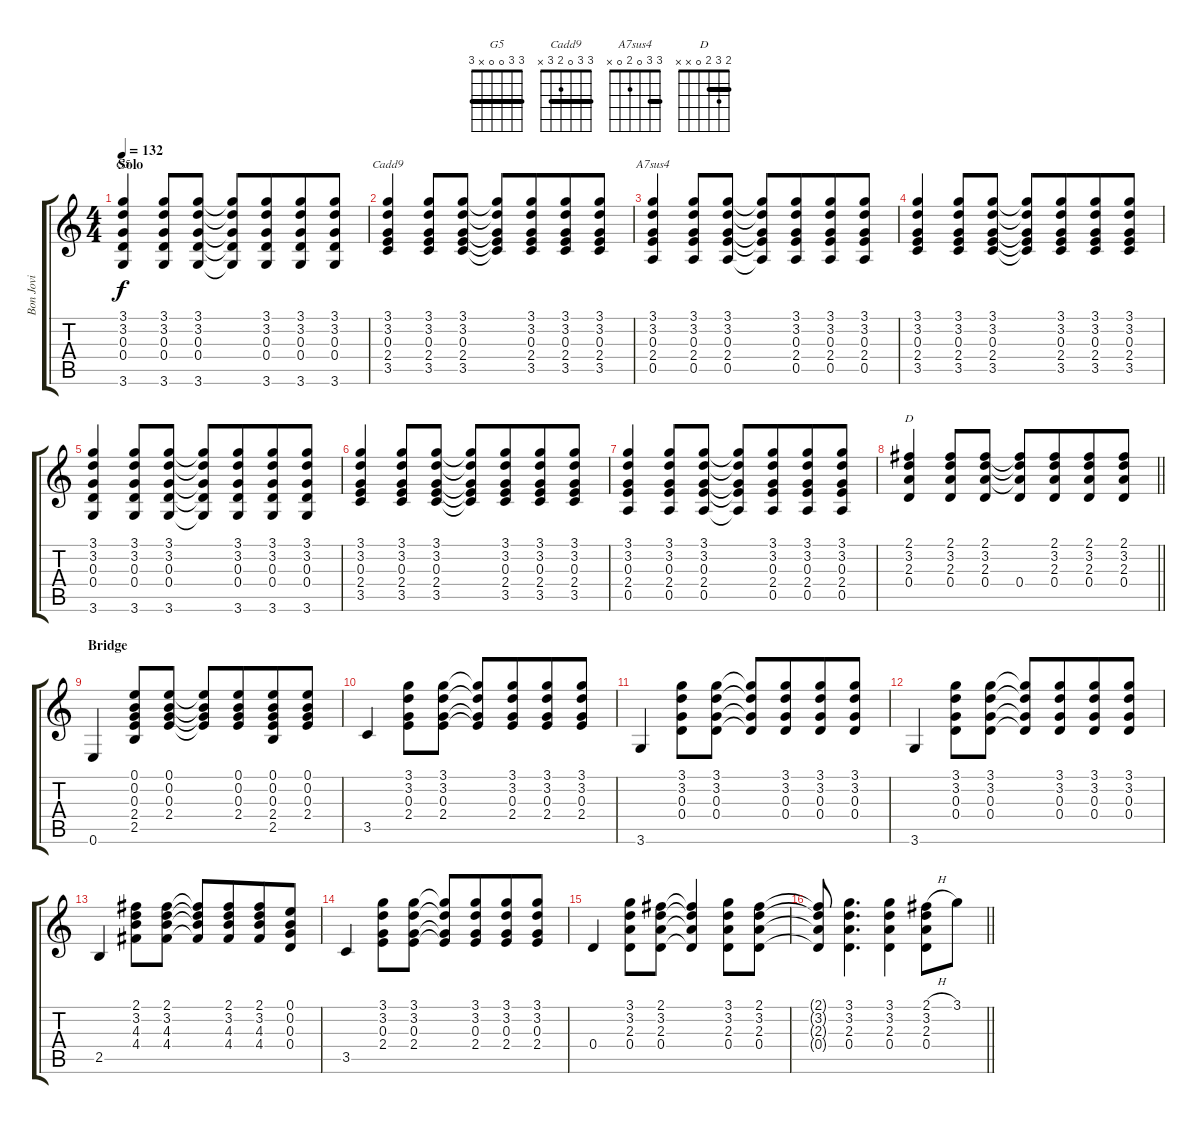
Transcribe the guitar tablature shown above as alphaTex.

\track ("Bon Jovi" "Bon Jovi") {instrument acousticguitarsteel}
\staff {score tabs}
\tuning (E4 B3 G3 D3 A2 E2) {hide}
\chord ("G5" 3 3 0 0 x 3) {barre 3}
\chord ("Cadd9" 3 3 0 2 3 x) {barre 3}
\chord ("A7sus4" 3 3 0 2 0 x) {barre 3}
\chord ("D" 2 3 2 0 x x) {barre 2}
\ts (4 4)
\section ("" "Solo")
\tempo 132
\clef g2
\ks c
(3.1 3.2 0.3 0.4 3.6).4{ch "G5" dy f} (3.1 3.2 0.3 0.4 3.6).8 (3.1 3.2 0.3 0.4 3.6).8 (3.1{t} 3.2{t} 0.3{t} 0.4{t} 3.6{t}).8 (3.1 3.2 0.3 0.4 3.6).8{beam merge} (3.1 3.2 0.3 0.4 3.6).8 (3.1 3.2 0.3 0.4 3.6).8 |
(3.1 3.2 0.3 2.4 3.5).4{ch "Cadd9"} (3.1 3.2 0.3 2.4 3.5).8 (3.1 3.2 0.3 2.4 3.5).8 (3.1{t} 3.2{t} 0.3{t} 2.4{t} 3.5{t}).8 (3.1 3.2 0.3 2.4 3.5).8{beam merge} (3.1 3.2 0.3 2.4 3.5).8 (3.1 3.2 0.3 2.4 3.5).8 |
(3.1 3.2 0.3 2.4 0.5).4{ch "A7sus4"} (3.1 3.2 0.3 2.4 0.5).8 (3.1 3.2 0.3 2.4 0.5).8 (3.1{t} 3.2{t} 0.3{t} 2.4{t} 0.5{t}).8 (3.1 3.2 0.3 2.4 0.5).8{beam merge} (3.1 3.2 0.3 2.4 0.5).8 (3.1 3.2 0.3 2.4 0.5).8 |
(3.1 3.2 0.3 2.4 3.5).4 (3.1 3.2 0.3 2.4 3.5).8 (3.1 3.2 0.3 2.4 3.5).8 (3.1{t} 3.2{t} 0.3{t} 2.4{t} 3.5{t}).8 (3.1 3.2 0.3 2.4 3.5).8{beam merge} (3.1 3.2 0.3 2.4 3.5).8 (3.1 3.2 0.3 2.4 3.5).8 |
(3.1 3.2 0.3 0.4 3.6).4 (3.1 3.2 0.3 0.4 3.6).8 (3.1 3.2 0.3 0.4 3.6).8 (3.1{t} 3.2{t} 0.3{t} 0.4{t} 3.6{t}).8 (3.1 3.2 0.3 0.4 3.6).8{beam merge} (3.1 3.2 0.3 0.4 3.6).8 (3.1 3.2 0.3 0.4 3.6).8 |
(3.1 3.2 0.3 2.4 3.5).4 (3.1 3.2 0.3 2.4 3.5).8 (3.1 3.2 0.3 2.4 3.5).8 (3.1{t} 3.2{t} 0.3{t} 2.4{t} 3.5{t}).8 (3.1 3.2 0.3 2.4 3.5).8{beam merge} (3.1 3.2 0.3 2.4 3.5).8 (3.1 3.2 0.3 2.4 3.5).8 |
(3.1 3.2 0.3 2.4 0.5).4 (3.1 3.2 0.3 2.4 0.5).8 (3.1 3.2 0.3 2.4 0.5).8 (3.1{t} 3.2{t} 0.3{t} 2.4{t} 0.5{t}).8 (3.1 3.2 0.3 2.4 0.5).8{beam merge} (3.1 3.2 0.3 2.4 0.5).8 (3.1 3.2 0.3 2.4 0.5).8 |
\barLineRight lightlight
(2.1 3.2 2.3 0.4).4{ch "D"} (2.1 3.2 2.3 0.4).8 (2.1 3.2 2.3 0.4).8 (2.1{t} 3.2{t} 2.3{t} 0.4).8 (2.1 3.2 2.3 0.4).8{beam merge} (2.1 3.2 2.3 0.4).8 (2.1 3.2 2.3 0.4).8 |
\section ("" "Bridge")
0.6.4 (0.1 0.2 0.3 2.4 2.5).8 (0.1 0.2 0.3 2.4).8 (0.1{t} 0.2{t} 0.3{t} 2.4{t}).8{beam Up} (0.1 0.2 0.3 2.4).8{beam Up beam merge} (0.1 0.2 0.3 2.4 2.5).8 (0.1 0.2 0.3 2.4).8 |
3.5.4 (3.1 3.2 0.3 2.4).8 (3.1 3.2 0.3 2.4).8 (3.1{t} 3.2{t} 0.3{t} 2.4{t}).8{beam Up} (3.1 3.2 0.3 2.4).8{beam Up beam merge} (3.1 3.2 0.3 2.4).8 (3.1 3.2 0.3 2.4).8 |
3.6.4 (3.1 3.2 0.3 0.4).8 (3.1 3.2 0.3 0.4).8 (3.1{t} 3.2{t} 0.3{t} 0.4{t}).8{beam Up} (3.1 3.2 0.3 0.4).8{beam Up beam merge} (3.1 3.2 0.3 0.4).8 (3.1 3.2 0.3 0.4).8 |
3.6.4 (3.1 3.2 0.3 0.4).8 (3.1 3.2 0.3 0.4).8 (3.1{t} 3.2{t} 0.3{t} 0.4{t}).8{beam Up} (3.1 3.2 0.3 0.4).8{beam Up beam merge} (3.1 3.2 0.3 0.4).8 (3.1 3.2 0.3 0.4).8 |
2.5.4 (2.1 3.2 4.3 4.4).8 (2.1 3.2 4.3 4.4).8 (2.1{t} 3.2{t} 4.3{t} 4.4{t}).8 (2.1 3.2 4.3 4.4).8{beam merge} (2.1 3.2 4.3 4.4).8 (0.1 0.2 0.3 0.4).8 |
3.5.4 (3.1 3.2 0.3 2.4).8 (3.1 3.2 0.3 2.4).8 (3.1{t} 3.2{t} 0.3{t} 2.4{t}).8{beam Up} (3.1 3.2 0.3 2.4).8{beam Up beam merge} (3.1 3.2 0.3 2.4).8 (3.1 3.2 0.3 2.4).8 |
0.4.4 (3.1 3.2 2.3 0.4).8 (2.1 3.2 2.3 0.4).8 (2.1{t} 3.2{t} 2.3{t} 0.4{t}).4 (3.1 3.2 2.3 0.4).8 (2.1 3.2 2.3 0.4).8 |
\barLineRight lightlight
(2.1{t} 3.2{t} 2.3{t} 0.4{t}).8 (3.1 3.2 2.3 0.4).4{d} (3.1 3.2 2.3 0.4).4 (2.1{h} 3.2 2.3 0.4).8 3.1.8
